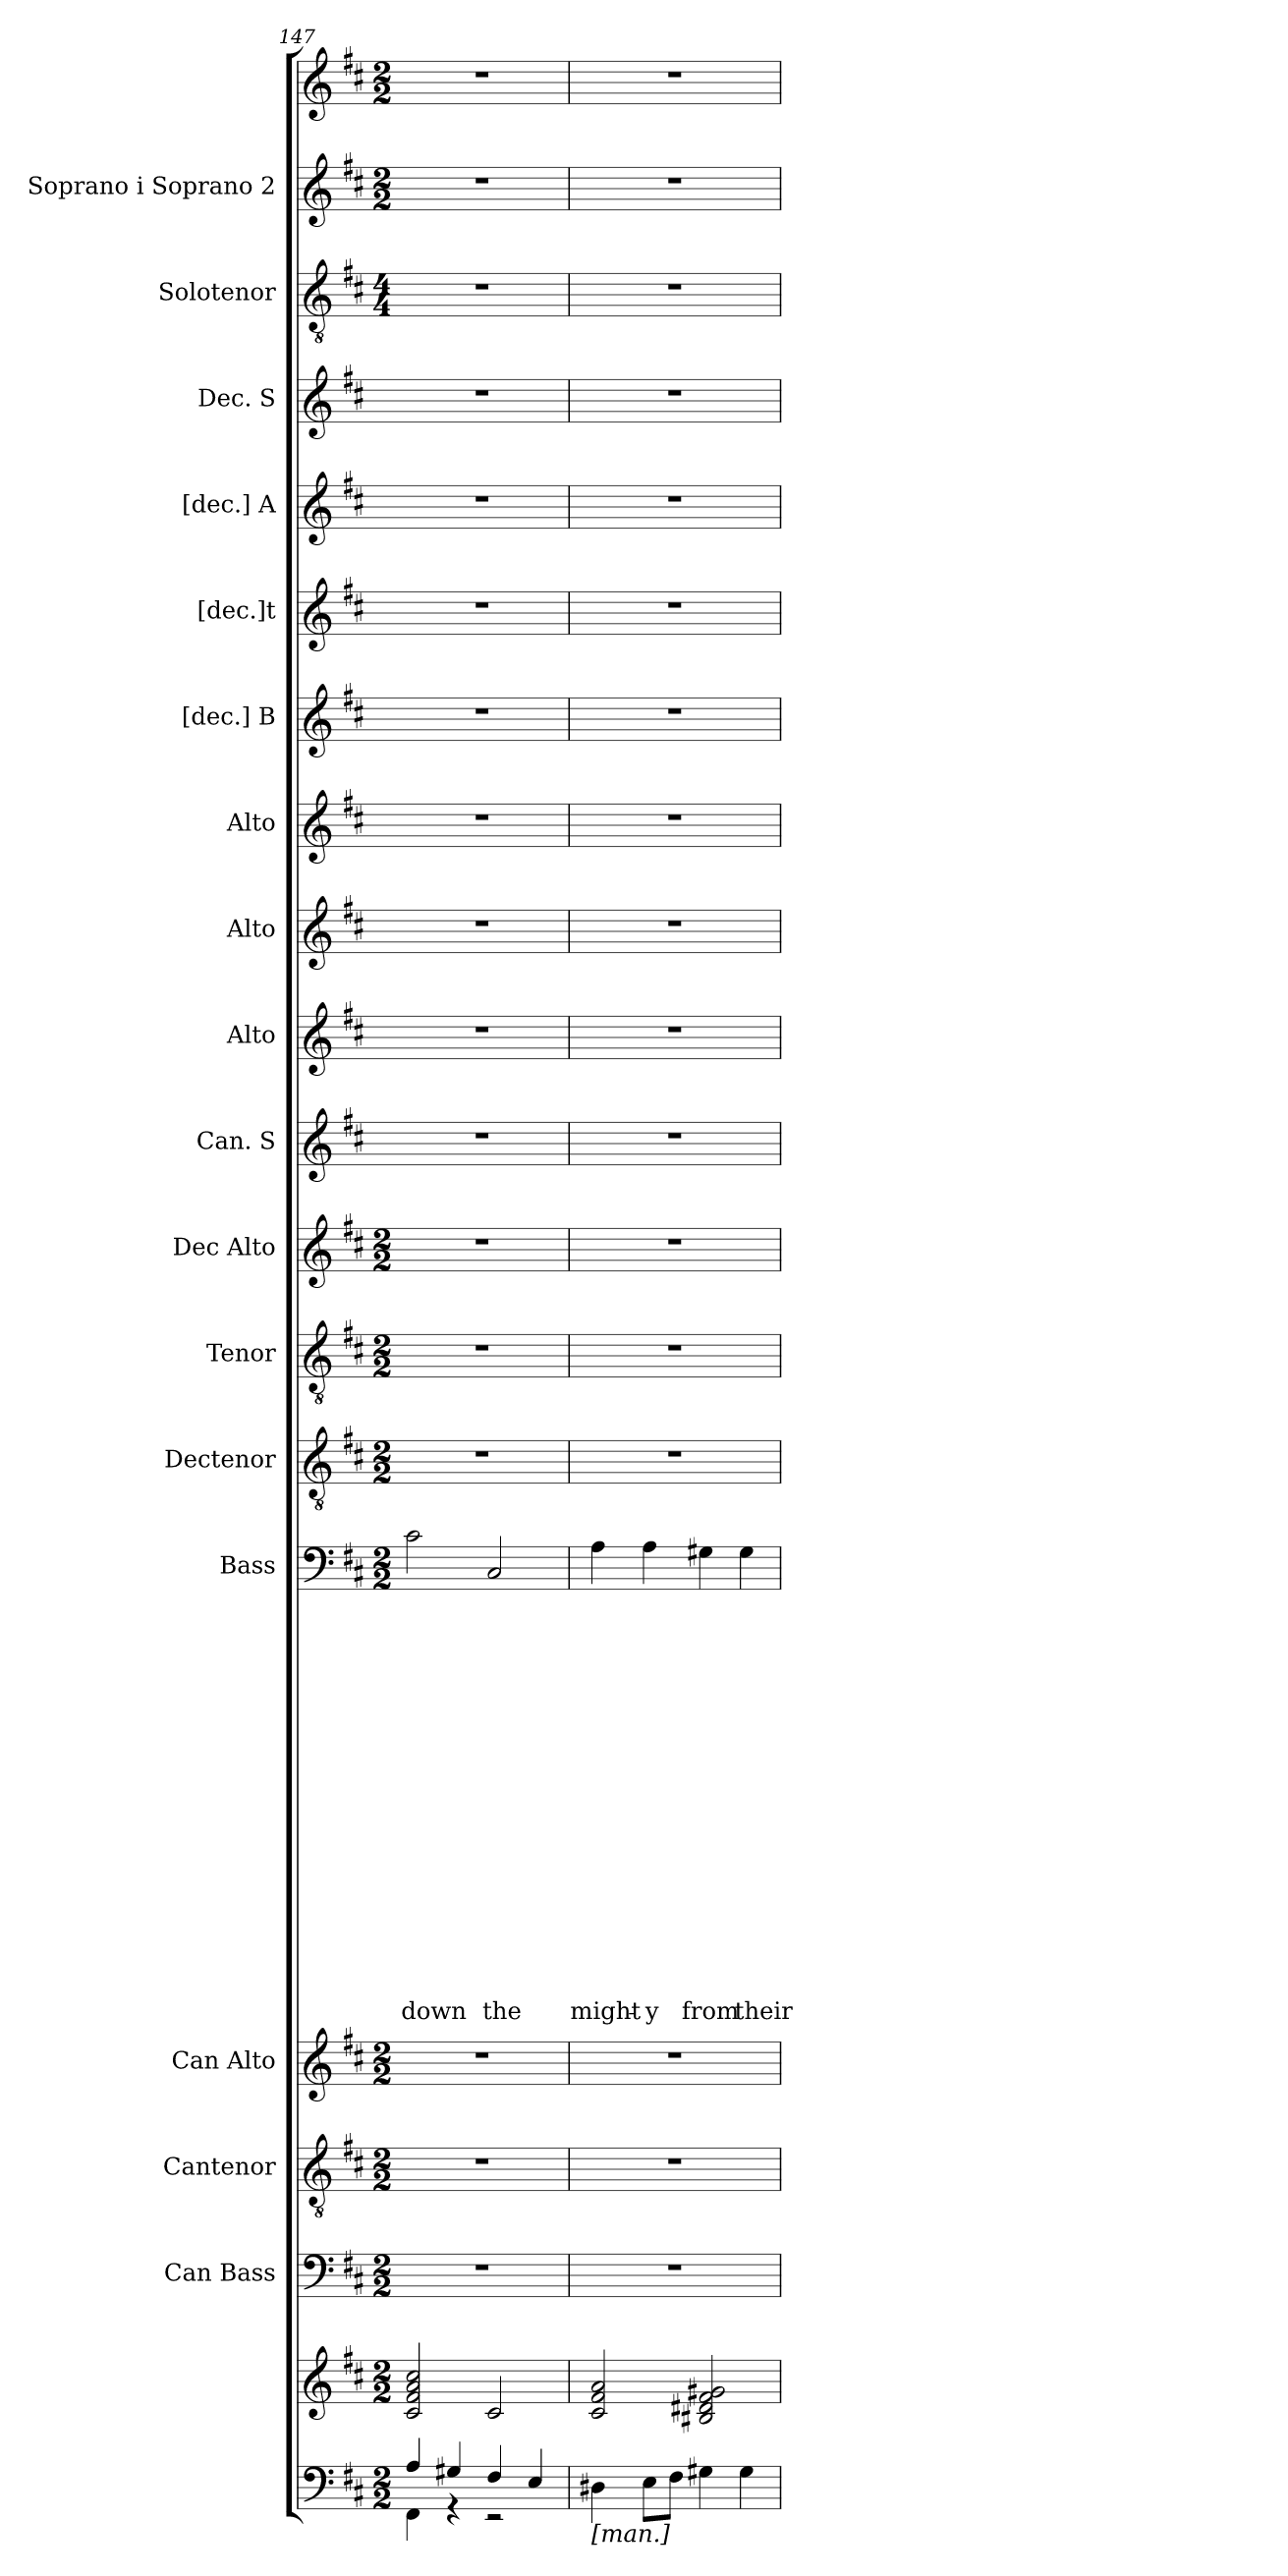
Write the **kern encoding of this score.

**kern	**kern	**kern	**kern	**kern	**kern	**text	**text	**text	**text	**text	**text	**text	**text	**text	**text	**text	**text	**text	**text	**text	**text	**text	**text	**kern	**kern	**kern	**kern	**kern	**kern	**kern	**kern	**kern	**kern	**kern	**kern	**kern	**kern
*part19	*part18	*part17	*part16	*part15	*part14	*part14	*part14	*part14	*part14	*part14	*part14	*part14	*part14	*part14	*part14	*part14	*part14	*part14	*part14	*part14	*part14	*part14	*part14	*part13	*part12	*part11	*part10	*part9	*part8	*part7	*part6	*part5	*part4	*part3	*part2	*part1	*part1
*staff20	*staff19	*staff18	*staff17	*staff16	*staff15	*staff15	*staff15	*staff15	*staff15	*staff15	*staff15	*staff15	*staff15	*staff15	*staff15	*staff15	*staff15	*staff15	*staff15	*staff15	*staff15	*staff15	*staff15	*staff14	*staff13	*staff12	*staff11	*staff10	*staff9	*staff8	*staff7	*staff6	*staff5	*staff4	*staff3	*staff2	*staff1
*	*	*I"Can Bass	*I"Cantenor	*I"Can Alto	*I"Bass	*	*	*	*	*	*	*	*	*	*	*	*	*	*	*	*	*	*	*I"Dectenor	*I"Tenor	*I"Dec Alto	*I"Can. S	*I"Alto	*I"Alto	*I"Alto	*I"[dec.] B	*I"[dec.]t	*I"[dec.] A	*I"Dec. S	*I"Solotenor	*I"Soprano i Soprano 2	*
*	*	*	*	*I'Can Alto	*I'Bass	*	*	*	*	*	*	*	*	*	*	*	*	*	*	*	*	*	*	*I'Dectenor	*	*I'Dec Alto	*	*	*	*	*	*	*	*	*	*I'Si	*
*clefF4	*clefG2	*clefF4	*clefGv2	*clefG2	*clefF4	*	*	*	*	*	*	*	*	*	*	*	*	*	*	*	*	*	*	*clefGv2	*clefGv2	*clefG2	*clefG2	*clefG2	*clefG2	*clefG2	*clefG2	*clefG2	*clefG2	*clefG2	*clefGv2	*clefG2	*clefG2
*k[f#c#]	*k[f#c#]	*k[f#c#]	*k[f#c#]	*k[f#c#]	*k[f#c#]	*	*	*	*	*	*	*	*	*	*	*	*	*	*	*	*	*	*	*k[f#c#]	*k[f#c#]	*k[f#c#]	*k[f#c#]	*k[f#c#]	*k[f#c#]	*k[f#c#]	*k[f#c#]	*k[f#c#]	*k[f#c#]	*k[f#c#]	*k[f#c#]	*k[f#c#]	*k[f#c#]
*D:	*D:	*D:	*D:	*D:	*D:	*	*	*	*	*	*	*	*	*	*	*	*	*	*	*	*	*	*	*D:	*D:	*D:	*D:	*D:	*D:	*D:	*D:	*D:	*D:	*D:	*D:	*D:	*D:
*M2/2	*M2/2	*M2/2	*M2/2	*M2/2	*M2/2	*	*	*	*	*	*	*	*	*	*	*	*	*	*	*	*	*	*	*M2/2	*M2/2	*M2/2	*	*	*	*	*	*	*	*	*M4/4	*M2/2	*M2/2
=147	=147	=147	=147	=147	=147	=147	=147	=147	=147	=147	=147	=147	=147	=147	=147	=147	=147	=147	=147	=147	=147	=147	=147	=147	=147	=147	=147	=147	=147	=147	=147	=147	=147	=147	=147	=147	=147
*^	*	*	*	*	*	*	*	*	*	*	*	*	*	*	*	*	*	*	*	*	*	*	*	*	*	*	*	*	*	*	*	*	*	*	*	*	*
!	!	!	!	!	!	!	!	!	!	!	!	!	!	!	!	!	!	!	!	!	!	!	!	!LO:LY:b	!	!	!	!	!	!	!	!	!	!	!	!	!	!
4A/	4FF#\	2c#/ 2f#/ 2a/ 2cc#/	1r	1r	1r	2c#\	.	.	.	.	.	.	.	.	.	.	.	.	.	.	.	.	.	down	1r	1r	1r	1r	1r	1r	1r	1r	1r	1r	1r	1r	1r	1r
4G#X/	4rGG	.	.	.	.	.	.	.	.	.	.	.	.	.	.	.	.	.	.	.	.	.	.	.	.	.	.	.	.	.	.	.	.	.	.	.	.	.
!	!	!	!	!	!	!	!	!	!	!	!	!	!	!	!	!	!	!	!	!	!	!	!	!LO:LY:b	!	!	!	!	!	!	!	!	!	!	!	!	!	!
4F#/	2rEE	2c#/	.	.	.	2C#/	.	.	.	.	.	.	.	.	.	.	.	.	.	.	.	.	.	the	.	.	.	.	.	.	.	.	.	.	.	.	.	.
4E/	.	.	.	.	.	.	.	.	.	.	.	.	.	.	.	.	.	.	.	.	.	.	.	.	.	.	.	.	.	.	.	.	.	.	.	.	.	.
*v	*v	*	*	*	*	*	*	*	*	*	*	*	*	*	*	*	*	*	*	*	*	*	*	*	*	*	*	*	*	*	*	*	*	*	*	*	*	*
=148	=148	=148	=148	=148	=148	=148	=148	=148	=148	=148	=148	=148	=148	=148	=148	=148	=148	=148	=148	=148	=148	=148	=148	=148	=148	=148	=148	=148	=148	=148	=148	=148	=148	=148	=148	=148	=148
!LO:TX:b:t=[man.]	!	!	!	!	!	!	!	!	!	!	!	!	!	!	!	!	!	!	!	!	!	!	!	!	!	!	!	!	!	!	!	!	!	!	!	!	!
!	!	!	!	!	!	!	!	!	!	!	!	!	!	!	!	!	!	!	!	!	!	!	!LO:LY:b	!	!	!	!	!	!	!	!	!	!	!	!	!	!
4D#X\	2c#/ 2f#/ 2a/	1r	1r	1r	4A\	.	.	.	.	.	.	.	.	.	.	.	.	.	.	.	.	.	might-	1r	1r	1r	1r	1r	1r	1r	1r	1r	1r	1r	1r	1r	1r
!	!	!	!	!	!	!	!	!	!	!	!	!	!	!	!	!	!	!	!	!	!	!	!LO:LY:b:rj	!	!	!	!	!	!	!	!	!	!	!	!	!	!
8E\L	.	.	.	.	4A\	.	.	.	.	.	.	.	.	.	.	.	.	.	.	.	.	.	-y	.	.	.	.	.	.	.	.	.	.	.	.	.	.
8F#\J	.	.	.	.	.	.	.	.	.	.	.	.	.	.	.	.	.	.	.	.	.	.	.	.	.	.	.	.	.	.	.	.	.	.	.	.	.
!	!	!	!	!	!	!	!	!	!	!	!	!	!	!	!	!	!	!	!	!	!	!	!LO:LY:b	!	!	!	!	!	!	!	!	!	!	!	!	!	!
4G#X\	2B#X/ 2d#X/ 2f#/ 2g#X/	.	.	.	4G#X\	.	.	.	.	.	.	.	.	.	.	.	.	.	.	.	.	.	from	.	.	.	.	.	.	.	.	.	.	.	.	.	.
!	!	!	!	!	!	!	!	!	!	!	!	!	!	!	!	!	!	!	!	!	!	!	!LO:LY:b	!	!	!	!	!	!	!	!	!	!	!	!	!	!
4G#\	.	.	.	.	4G#\	.	.	.	.	.	.	.	.	.	.	.	.	.	.	.	.	.	their	.	.	.	.	.	.	.	.	.	.	.	.	.	.
=	=	=	=	=	=	=	=	=	=	=	=	=	=	=	=	=	=	=	=	=	=	=	=	=	=	=	=	=	=	=	=	=	=	=	=	=	=
*-	*-	*-	*-	*-	*-	*-	*-	*-	*-	*-	*-	*-	*-	*-	*-	*-	*-	*-	*-	*-	*-	*-	*-	*-	*-	*-	*-	*-	*-	*-	*-	*-	*-	*-	*-	*-	*-
